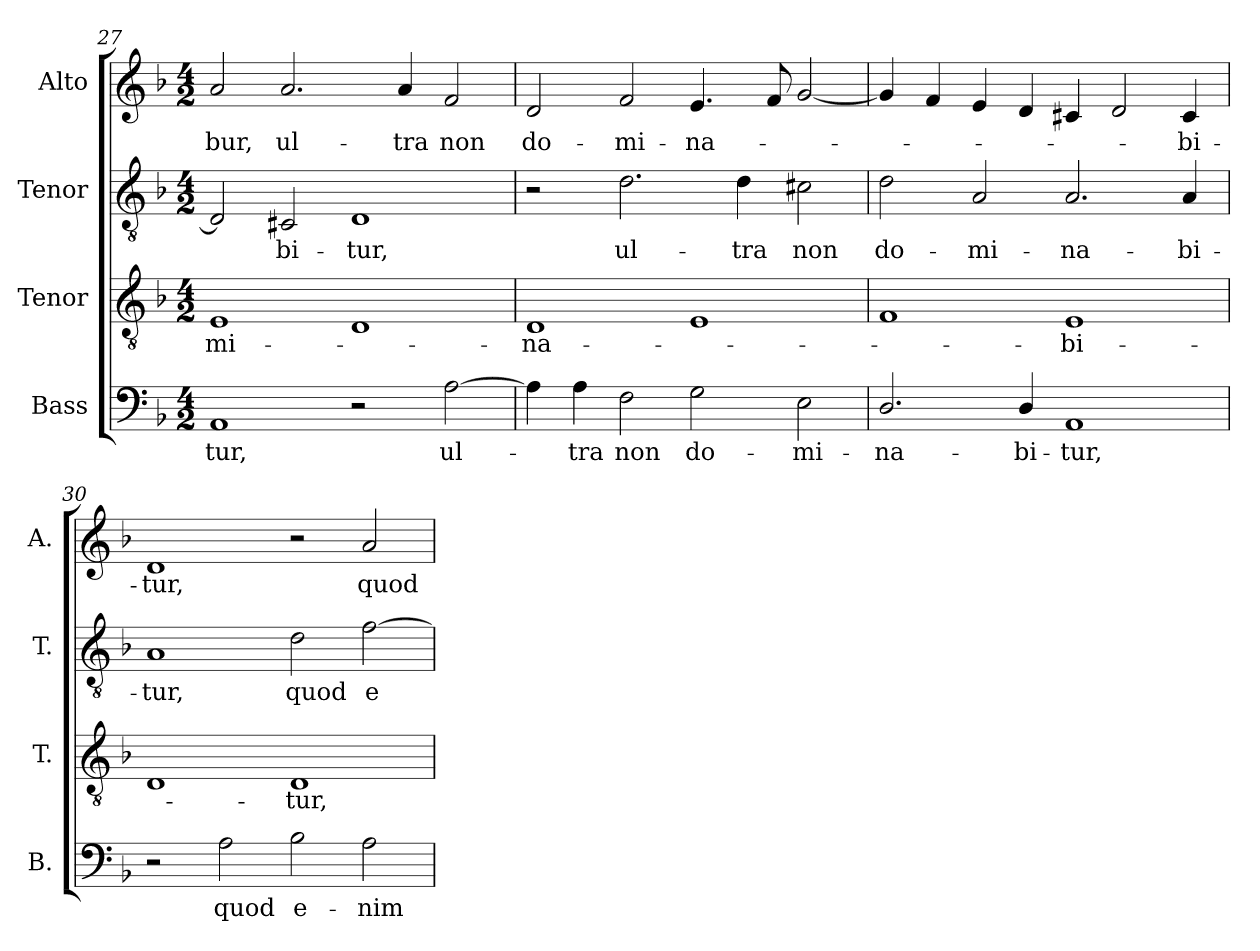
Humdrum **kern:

**kern	**text	**kern	**text	**kern	**text	**kern	**text
*part4	*part4	*part3	*part3	*part2	*part2	*part1	*part1
*staff4	*staff4	*staff3	*staff3	*staff2	*staff2	*staff1	*staff1
*I"Bass	*	*I"Tenor	*	*I"Tenor	*	*I"Alto	*
*I'B.	*	*I'T.	*	*I'T.	*	*I'A.	*
*clefF4	*	*clefGv2	*	*clefGv2	*	*clefG2	*
*	*	*ITrd7c12	*	*ITrd7c12	*	*	*
*k[b-]	*	*k[b-]	*	*k[b-]	*	*k[b-]	*
*F:	*	*F:	*	*F:	*	*F:	*
*M4/2	*	*M4/2	*	*M4/2	*	*M4/2	*
=27	=27	=27	=27	=27	=27	=27	=27
!	!LO:LY:b:color=#000000	!	!	!	!	!	!
!	!	!	!LO:LY:b:color=#000000	!	!	!	!
!	!	!	!	!	!	!	!LO:LY:b:color=#000000
1AAi	-tur,	1EEi	-mi-	2DDi/]	.	2ai/	-bur,
!	!	!	!	!	!LO:LY:b:color=#000000	!	!
!	!	!	!	!	!	!	!LO:LY:b:color=#000000
.	.	.	.	2CC#Xi/	-bi-	2.ai/	ul-
!	!	!	!	!	!LO:LY:b:color=#000000	!	!
2r	.	1DDi	.	1DDi	-tur,	.	.
!	!	!	!	!	!	!	!LO:LY:b:color=#000000
.	.	.	.	.	.	4ai/	-tra
!	!LO:LY:b:color=#000000	!	!	!	!	!	!
!	!	!	!	!	!	!	!LO:LY:b:color=#000000
[2Ai\	ul-	.	.	.	.	2fi/	non
=28	=28	=28	=28	=28	=28	=28	=28
!	!	!	!LO:LY:b:color=#000000	!	!	!	!
!	!	!	!	!	!	!	!LO:LY:b:color=#000000
4Ai\]	.	1DDi	-na-	2r	.	2di/	do-
!	!LO:LY:b:color=#000000	!	!	!	!	!	!
4Ai\	-tra	.	.	.	.	.	.
!	!LO:LY:b:color=#000000	!	!	!	!	!	!
!	!	!	!	!	!LO:LY:b:color=#000000	!	!
!	!	!	!	!	!	!	!LO:LY:b:color=#000000
2Fi\	non	.	.	2.Di\	ul-	2fi/	-mi-
!	!LO:LY:b:color=#000000	!	!	!	!	!	!
!	!	!	!	!	!	!	!LO:LY:b:color=#000000
2Gi\	do-	1EEi	.	.	.	4.ei/	-na-
!	!	!	!	!	!LO:LY:b:color=#000000	!	!
.	.	.	.	4Di\	-tra	.	.
.	.	.	.	.	.	8fi/	.
!	!LO:LY:b:color=#000000	!	!	!	!	!	!
!	!	!	!	!	!LO:LY:b:color=#000000	!	!
2Ei\	-mi-	.	.	2C#Xi\	non	[2gi/	.
=29	=29	=29	=29	=29	=29	=29	=29
!	!LO:LY:b:color=#000000	!	!	!	!	!	!
!	!	!	!	!	!LO:LY:b:color=#000000	!	!
2.Di/	-na-	1FFi	.	2Di\	do-	4gi/]	.
.	.	.	.	.	.	4fi/	.
!	!	!	!	!	!LO:LY:b:color=#000000	!	!
.	.	.	.	2AAi/	-mi-	4ei/	.
!	!LO:LY:b:color=#000000	!	!	!	!	!	!
4Di/	-bi-	.	.	.	.	4di/	.
!	!LO:LY:b:color=#000000	!	!	!	!	!	!
!	!	!	!LO:LY:b:color=#000000	!	!	!	!
!	!	!	!	!	!LO:LY:b:color=#000000	!	!
1AAi	-tur,	1EEi	-bi-	2.AAi/	-na-	4c#Xi/	.
.	.	.	.	.	.	2di/	.
!	!	!	!	!	!LO:LY:b:color=#000000	!	!
!	!	!	!	!	!	!	!LO:LY:b:color=#000000
.	.	.	.	4AAi/	-bi-	4c#i/	-bi-
!!LO:LB:g=z
=30	=30	=30	=30	=30	=30	=30	=30
!	!	!	!	!	!LO:LY:b:color=#000000	!	!
!	!	!	!	!	!	!	!LO:LY:b:color=#000000
2r	.	1DDi	.	1AAi	-tur,	1di	-tur,
!	!LO:LY:b:color=#000000	!	!	!	!	!	!
2Ai\	quod	.	.	.	.	.	.
!	!LO:LY:b:color=#000000	!	!	!	!	!	!
!	!	!	!LO:LY:b:color=#000000	!	!	!	!
!	!	!	!	!	!LO:LY:b:color=#000000	!	!
2B-i\	e-	1DDi	-tur,	2Di\	quod	2r	.
!	!LO:LY:b:color=#000000	!	!	!	!	!	!
!	!	!	!	!	!LO:LY:b:color=#000000	!	!
!	!	!	!	!	!	!	!LO:LY:b:color=#000000
2Ai\	-nim	.	.	[2Fi\	e-	2ai/	quod
=	=	=	=	=	=	=	=
*-	*-	*-	*-	*-	*-	*-	*-
